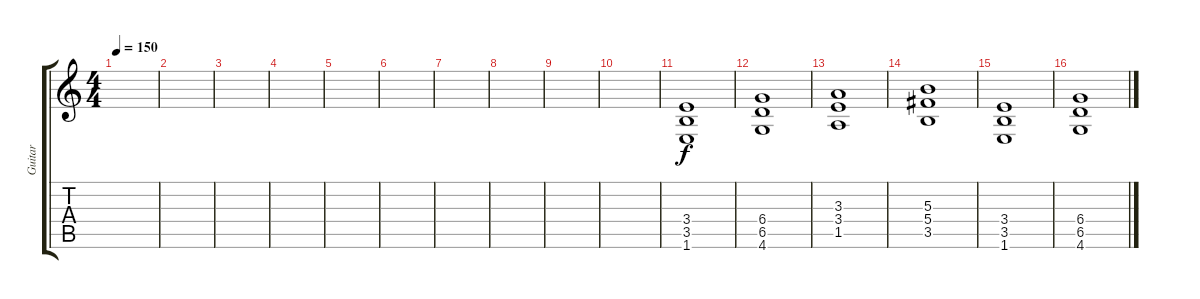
\track ("Guitar " "Guitar ") {instrument distortionguitar}
\staff {score tabs}
\tuning (Eb4 Bb3 Gb3 Db3 Ab2 Eb2) {hide}
\ts (4 4)
\tempo 150
\clef g2
\ks c
|
|
|
|
|
|
|
|
|
|
(3.4 3.5 1.6).1 |
(6.4 6.5 4.6).1 |
(3.3 3.4 1.5).1 |
(5.3 5.4 3.5).1 |
(3.4 3.5 1.6).1 |
(6.4 6.5 4.6).1
